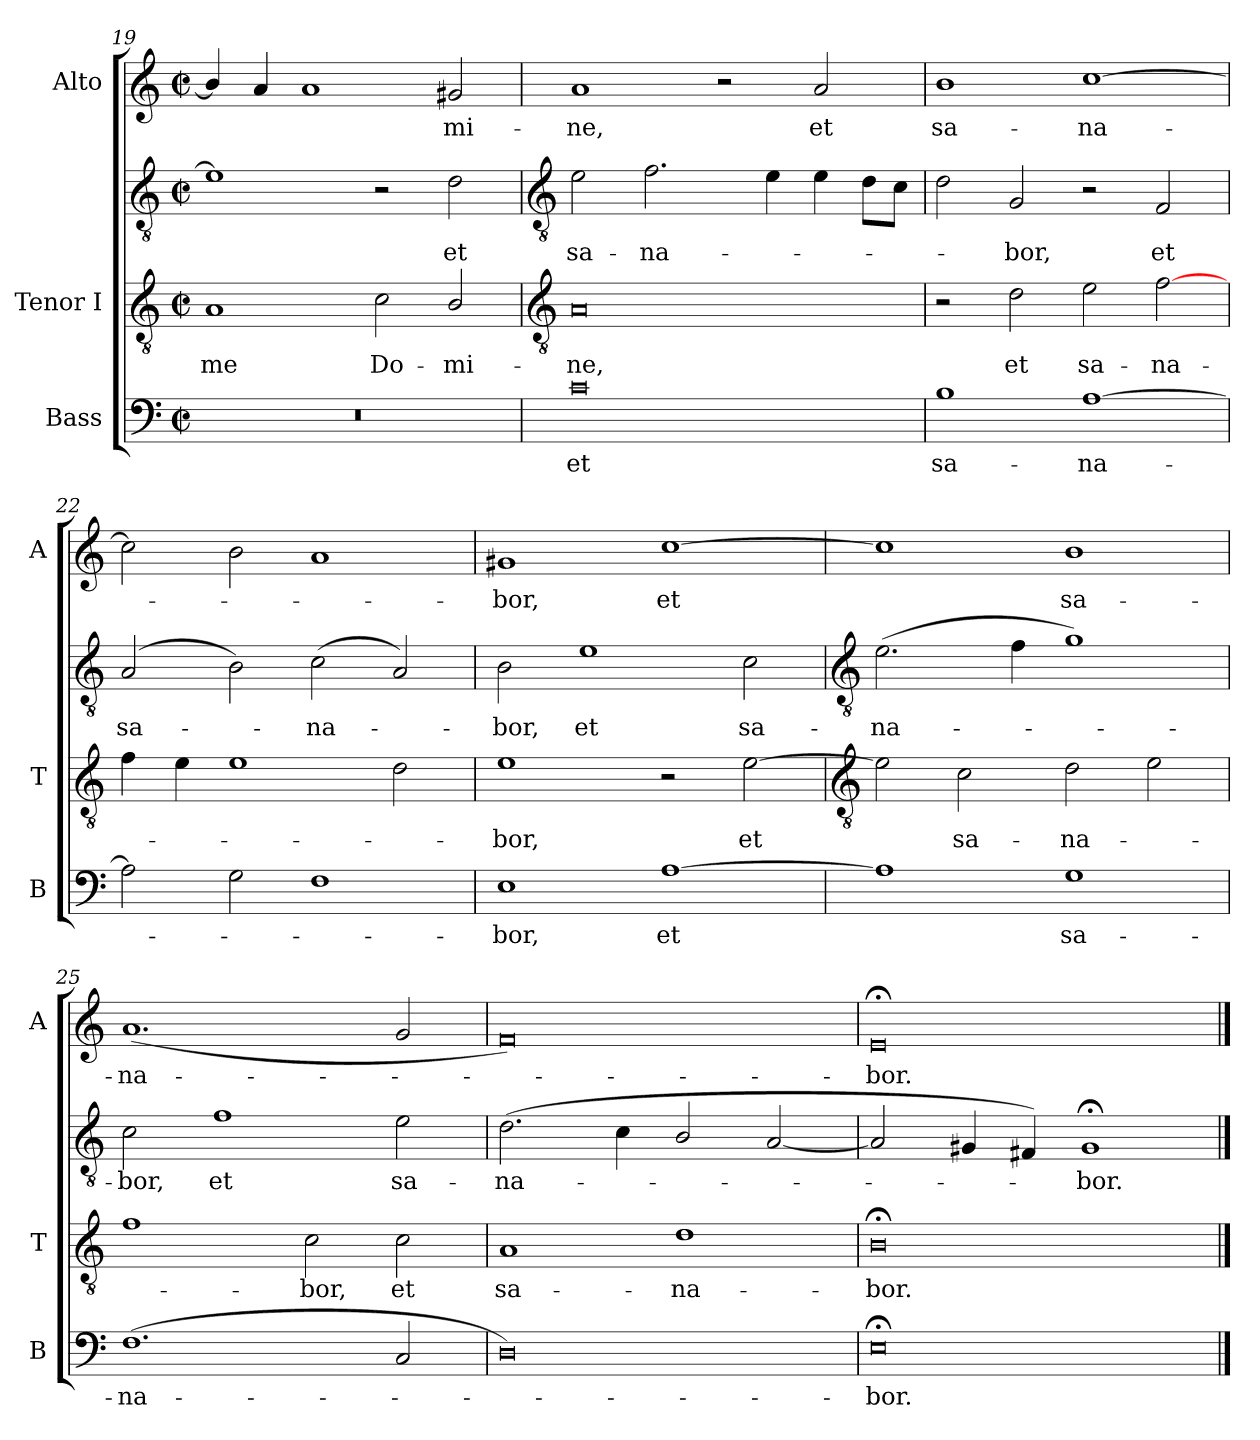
**kern	**text	**kern	**text	**kern	**text	**kern	**text
*part3	*part3	*part2	*part2	*part2	*part2	*part1	*part1
*staff4	*staff4	*staff3	*staff3	*staff2	*staff2	*staff1	*staff1
*I"Bass	*	*I"Tenor I	*	*	*	*I"Alto	*
*I'B	*	*I'T	*	*	*	*I'A	*
*clefF4	*	*clefGv2	*	*clefGv2	*	*clefG2	*
*k[]	*	*k[]	*	*k[]	*	*k[]	*
*C:	*	*C:	*	*C:	*	*C:	*
*M4/2	*	*M4/2	*	*M4/2	*	*M4/2	*
*met(c|)	*	*met(c|)	*	*met(c|)	*	*met(c|)	*
=19	=19	=19	=19	=19	=19	=19	=19
!	!	!	!LO:LY:b	!	!	!	!
0r	.	1A	me	1e]	.	4b/]	.
.	.	.	.	.	.	4a	.
.	.	.	.	.	.	1a	.
!	!	!	!LO:LY:b	!	!	!	!
.	.	2c	Do-	2r	.	.	.
!	!	!	!LO:LY:b	!	!LO:LY:b	!	!LO:LY:b
.	.	2B/	-mi-	2d	et	2g#X	mi-
!!LO:LB:g=z
=20	=20	=20	=20	=20	=20	=20	=20
*	*	*clefGv2	*	*clefGv2	*	*	*
!	!LO:LY:b	!	!LO:LY:b	!	!LO:LY:b	!	!LO:LY:b
0c	et	0A	ne,	2e	-sa-	1a	-ne,
!	!	!	!	!	!LO:LY:b	!	!
.	.	.	.	2.f	-na-	.	.
.	.	.	.	.	.	2r	.
.	.	.	.	4e	.	.	.
!	!	!	!	!	!	!	!LO:LY:b
.	.	.	.	4e	.	2a	et
.	.	.	.	8dL	.	.	.
.	.	.	.	8cJ	.	.	.
=21	=21	=21	=21	=21	=21	=21	=21
!	!LO:LY:b	!	!	!	!	!	!LO:LY:b
1B	sa-	2r	.	2d	.	1b	sa-
!	!	!	!LO:LY:b	!	!LO:LY:b	!	!
.	.	2d	et	2G	bor,	.	.
!	!LO:LY:b	!	!LO:LY:b	!	!	!	!LO:LY:b
[1A	-na-	2e	sa-	2r	.	[1cc	-na-
!	!	!	!LO:LY:b	!	!LO:LY:b	!	!
.	.	[2f	-na-	2F	et	.	.
=22	=22	=22	=22	=22	=22	=22	=22
!	!	!	!	!	!LO:LY:b	!	!
2A]	.	4f	.	(<2A	sa-	2cc]	.
.	.	4e	.	.	.	.	.
2G	.	1e	.	2B)	.	2b	.
!	!	!	!	!	!LO:LY:b	!	!
1F	.	.	.	(<2c	na-	1a	.
.	.	2d	.	2A)	.	.	.
=23	=23	=23	=23	=23	=23	=23	=23
!	!LO:LY:b	!	!LO:LY:b	!	!LO:LY:b	!	!LO:LY:b
1E	bor,	1e	-bor,	2B	bor,	1g#X	bor,
!	!	!	!	!	!LO:LY:b	!	!
.	.	.	.	1e	et	.	.
!	!LO:LY:b	!	!	!	!	!	!LO:LY:b
[1A	et	2r	.	.	.	[1cc	et
!	!	!	!LO:LY:b	!	!LO:LY:b	!	!
.	.	[2e	et	2c	sa-	.	.
!!LO:LB:g=z
=24	=24	=24	=24	=24	=24	=24	=24
*	*	*clefGv2	*	*clefGv2	*	*	*
!	!	!	!	!	!LO:LY:b	!	!
1A]	.	2e]	.	(>2.e	na-	1cc]	.
!	!	!	!LO:LY:b	!	!	!	!
.	.	2c	sa-	.	.	.	.
.	.	.	.	4f	.	.	.
!	!LO:LY:b	!	!LO:LY:b	!	!	!	!LO:LY:b
1G	sa-	2d	-na-	1g)	.	1b	sa-
.	.	2e	.	.	.	.	.
=25	=25	=25	=25	=25	=25	=25	=25
!	!LO:LY:b	!	!	!	!LO:LY:b	!	!LO:LY:b
(>1.F	-na-	1f	.	2c	bor,	(<1.a	-na-
!	!	!	!	!	!LO:LY:b	!	!
.	.	.	.	1f	et	.	.
!	!	!	!LO:LY:b	!	!	!	!
.	.	2c	-bor,	.	.	.	.
!	!	!	!LO:LY:b	!	!LO:LY:b	!	!
2C	.	2c	et	2e	sa-	2g	.
=26	=26	=26	=26	=26	=26	=26	=26
!	!	!	!LO:LY:b	!	!LO:LY:b	!	!
0D)	.	1A	sa-	(<2.d	na-	0f)	.
.	.	.	.	4c	.	.	.
!	!	!	!LO:LY:b	!	!	!	!
.	.	1d	-na-	2B/	.	.	.
.	.	.	.	[2A	.	.	.
=27	=27	=27	=27	=27	=27	=27	=27
!	!LO:LY:b	!	!LO:LY:b	!	!	!	!LO:LY:b
0E;<	bor.	0B;<	bor.	2A]	.	0e;<	bor.
.	.	.	.	4G#X	.	.	.
.	.	.	.	4F#X)	.	.	.
!	!	!	!	!	!LO:LY:b	!	!
.	.	.	.	1G#;<	-bor.	.	.
==	==	==	==	==	==	==	==
*-	*-	*-	*-	*-	*-	*-	*-
